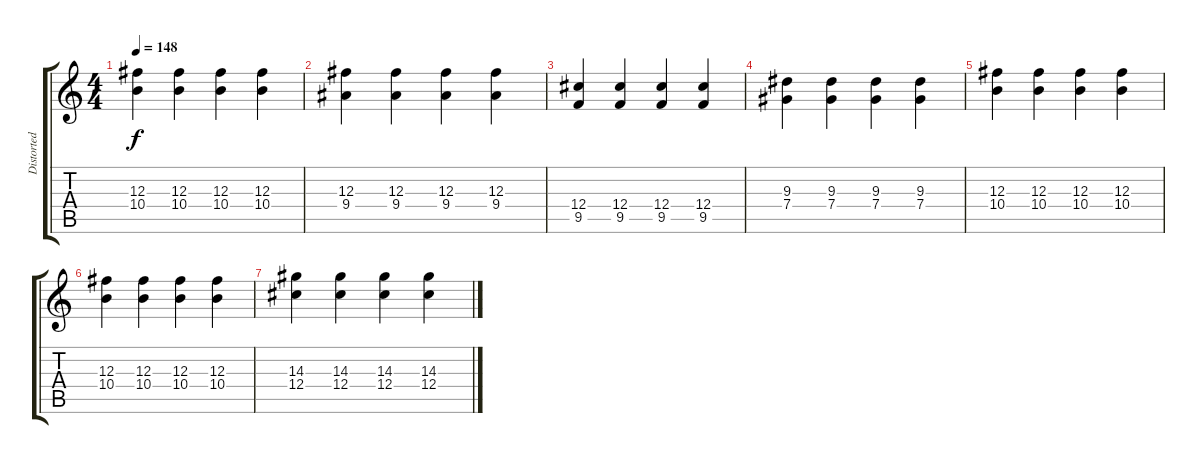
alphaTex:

\track ("Distorted Guitar 2" "Distorted ") {instrument distortionguitar}
\staff {score tabs}
\tuning (Eb4 Bb3 Gb3 Db3 Ab2 Eb2) {hide}
\ts (4 4)
\tempo 148
\clef g2
\ks c
(12.3 10.4).4{dy f} (12.3 10.4).4 (12.3 10.4).4 (12.3 10.4).4 |
(12.3 9.4).4 (12.3 9.4).4 (12.3 9.4).4 (12.3 9.4).4 |
(12.4 9.5).4 (12.4 9.5).4 (12.4 9.5).4 (12.4 9.5).4 |
(9.3 7.4).4 (9.3 7.4).4 (9.3 7.4).4 (9.3 7.4).4 |
(12.3 10.4).4 (12.3 10.4).4 (12.3 10.4).4 (12.3 10.4).4 |
(12.3 10.4).4 (12.3 10.4).4 (12.3 10.4).4 (12.3 10.4).4 |
(14.3 12.4).4 (14.3 12.4).4 (14.3 12.4).4 (14.3 12.4).4
